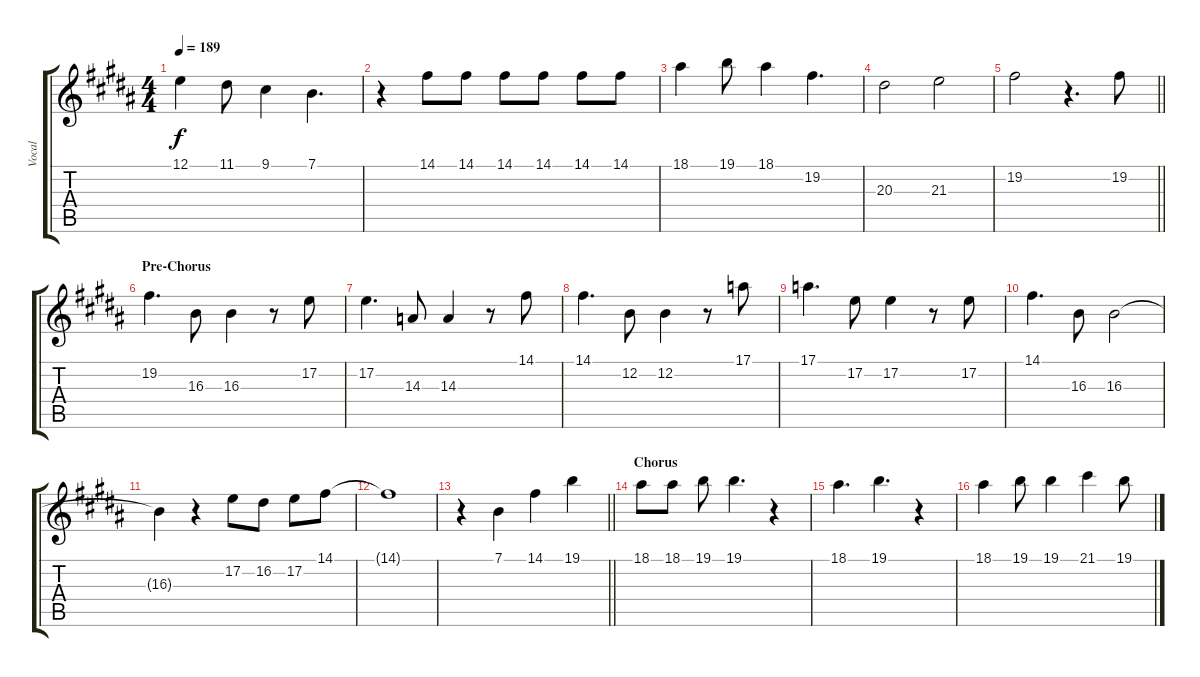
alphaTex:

\track ("Vocal" "Vocal") {instrument oboe}
\staff {score tabs}
\tuning (E4 B3 G3 D3 A2 E2) {hide}
\ts (4 4)
\tempo 189
\clef g2
\ks b
12.1.4{dy f} 11.1.8 9.1.4 7.1.4{d} |
r.4 14.1.8 14.1.8 14.1.8 14.1.8 14.1.8 14.1.8 |
18.1.4 19.1.8 18.1.4 19.2.4{d} |
20.3.2 21.3.2 |
\barLineRight lightlight
19.2.2 r.4{d} 19.2.8 |
\section ("" "Pre-Chorus")
19.2.4{d} 16.3.8 16.3.4 r.8 17.2.8 |
17.2.4{d} 14.3.8 14.3.4 r.8 14.1.8 |
14.1.4{d} 12.2.8 12.2.4 r.8 17.1.8 |
17.1.4{d} 17.2.8 17.2.4 r.8 17.2.8 |
14.1.4{d} 16.3.8 16.3.2 |
16.3{t}.4 r.4 17.2.8 16.2.8 17.2.8 14.1.8 |
14.1{t}.1 |
\barLineRight lightlight
r.4 7.1.4 14.1.4 19.1.4 |
\section ("" "Chorus")
18.1.8 18.1.8 19.1.8 19.1.4{d} r.4 |
18.1.4{d} 19.1.4{d} r.4 |
18.1.4 19.1.8 19.1.4 21.1.4 19.1.8
